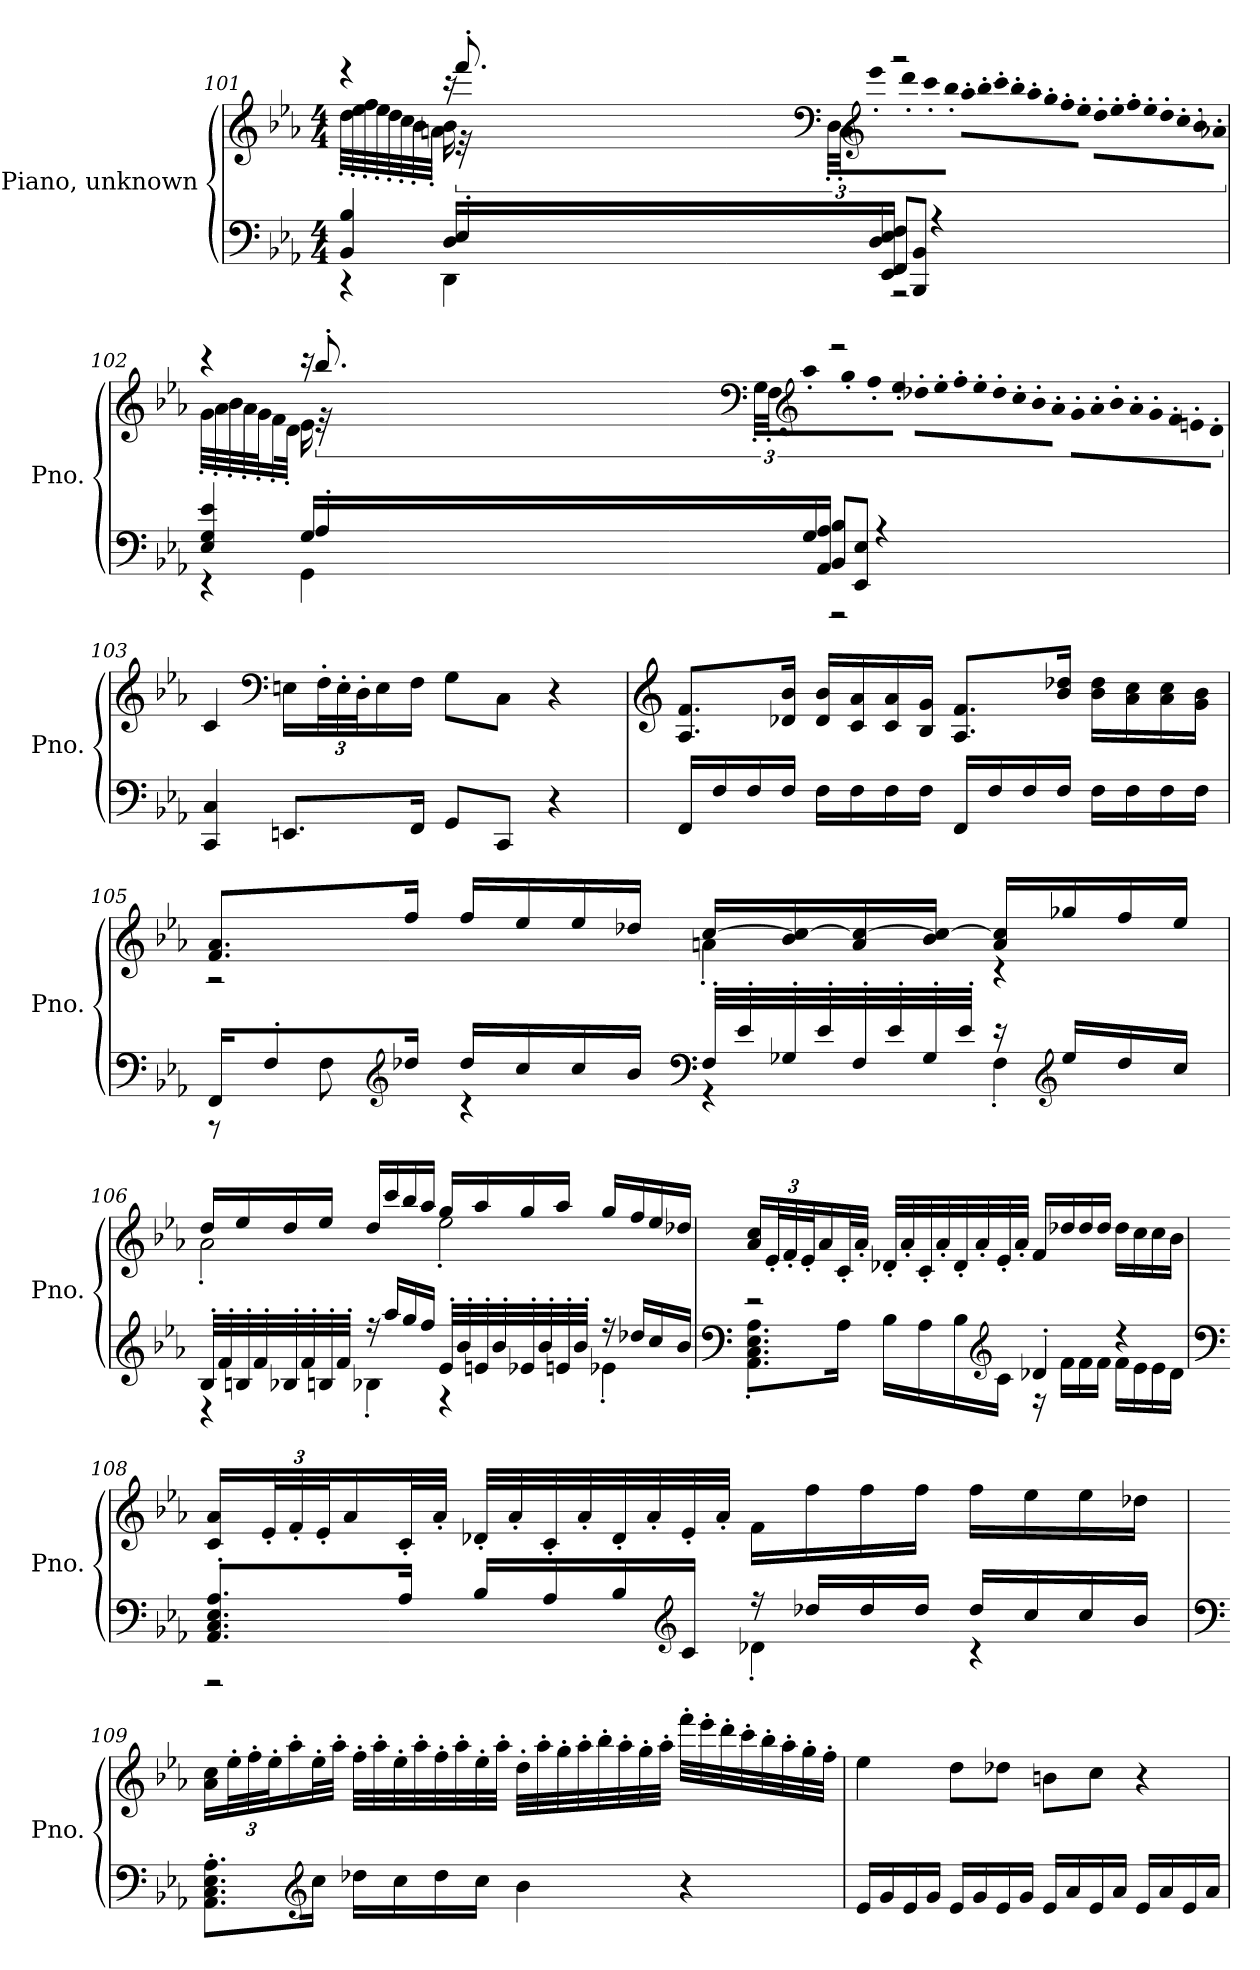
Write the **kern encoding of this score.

**kern	**kern
*part1	*part1
*staff2	*staff1
*I"Piano, unknown	*
*I'Pno.	*
!!LO:LB:g=z
*clefF4	*clefG2
*k[b-e-a-]	*k[b-e-a-]
*M4/4	*M4/4
=101	=101
*^	*^
4BB-/ 4B-/	4r	4r	32dd'\LLL
.	.	.	32ee-'\
.	.	.	32ff'\
.	.	.	32ee-'\
.	.	.	32dd'\
.	.	.	32cc'\
.	.	.	32b-'\
.	.	.	32an'\JJJ
16D/LL	4DD\	16r	16b-\
16E-'/	.	8.fff'/	48r
*	*	*clefF4	*
.	.	.	48D'\LLL
.	.	.	48C'\
*	*	*clefG2	*
16D/	.	.	32eee-'\
.	.	.	32ddd'\
16EE-/ 16E-/JJ	.	.	32ccc'\
.	.	.	32bb-'\JJJ
8FF/ 8F/L	2r	2r	32aa-'\LLL
.	.	.	32bb-'\
.	.	.	32ccc'\
.	.	.	32bb-'\
8BBB-/ 8BB-/J	.	.	32aa-'\
.	.	.	32gg'\
.	.	.	32ff'\
.	.	.	32ee-'\JJJ
4r	.	.	32dd'\LLL
.	.	.	32ee-'\
.	.	.	32ff'\
.	.	.	32ee-'\
.	.	.	32dd'\
.	.	.	32cc'\
.	.	.	32b-'\
.	.	.	32a-X'\JJJ
!!LO:LB:g=z	!!
=102	=102	=102	=102
4E-/ 4G/ 4e-/	4r	4r	32g'\LLL
.	.	.	32a-'\
.	.	.	32b-'\
.	.	.	32a-'\
.	.	.	32g'\J
.	.	.	16f'\
.	.	.	32d'\JJk
16G/LL	4GG\	16r	16e-\
16A-'/	.	8.bb-'/	48r
*	*	*clefF4	*
.	.	.	48G'\LLL
.	.	.	48F'\
*	*	*clefG2	*
16G/	.	.	32aa-'\
.	.	.	32gg'\
16AA-/ 16A-/JJ	.	.	32ff'\
.	.	.	32ee-'\JJJ
8BB-/ 8B-/L	2r	2r	32dd-X'\LLL
.	.	.	32ee-'\
.	.	.	32ff'\
.	.	.	32ee-'\
8EE-/ 8E-/J	.	.	32dd-'\
.	.	.	32cc'\
.	.	.	32b-'\
.	.	.	32a-'\JJJ
4r	.	.	32g'\LLL
.	.	.	32a-'\
.	.	.	32b-'\
.	.	.	32a-'\
.	.	.	32g'\
.	.	.	32f'\
.	.	.	32en'\
.	.	.	32d'\JJJ
*v	*v	*	*
*	*v	*v
!!LO:LB:g=z
=103	=103
4CC/ 4C/	4c/
*	*clefF4
8.EEn/L	16En\LL
*	*Xbrackettup
.	48F'\L
.	48E'\
.	48D'\J
.	16E\
16FF/Jk	16F\JJ
8GG/L	8G\L
8CC/J	8C\J
4r	4r
=104	=104
*	*clefG2
16FF/LL	8.A-/ 8.f/L
16F/	.
16F/	.
16F/JJ	16d-X/ 16b-/Jk
16F\LL	16d-/ 16b-/LL
16F\	16c/ 16a-/
16F\	16c/ 16a-/
16F\JJ	16B-/ 16g/JJ
16FF/LL	8.A-/ 8.f/L
16F/	.
16F/	.
16F/JJ	16b-/ 16dd-X/Jk
16F\LL	16b-\ 16dd-\LL
16F\	16a-\ 16cc\
16F\	16a-\ 16cc\
16F\JJ	16g\ 16b-\JJ
!!LO:LB:g=z
=105	=105
*^	*^
16FF/KL	8r	8.f/ 8.a-/L	2r
8F'/	.	.	.
.	8F\	.	.
*clefG2	*	*	*
16dd-X/Jk	.	16ff/Jk	.
16dd-/LL	4r	16ff/LL	.
16cc/	.	16ee-/	.
16cc/	.	16ee-/	.
16b-/JJ	.	16dd-X/JJ	.
*clefF4	*	*	*
32F'/LLL	4r	[16cc/LL	4an'\
32e-'/	.	.	.
32G-X'/	.	16b-/ 16cc/_	.
32e-'/	.	.	.
32F'/	.	16a/ 16cc/_	.
32e-'/	.	.	.
32G-'/	.	16b-/ 16cc/_JJ	.
32e-'/JJJ	.	.	.
16r	4F'\	16a/ 16cc/]LL	4r
*clefG2	*	*	*
16ee-/LL	.	16gg-X/	.
16dd-/	.	16ff/	.
16cc/JJ	.	16ee-/JJ	.
!!LO:LB:g=z	!!
=106	=106	=106	=106
32B-'/LLL	4r	16dd/LL	2a-'\
32f'/	.	.	.
32Bn'/	.	16ee-/	.
32f'/	.	.	.
32B-X'/	.	16dd/	.
32f'/	.	.	.
32Bn'/	.	16ee-/JJ	.
32f'/JJJ	.	.	.
16r	4B-X'\	16dd/LL	.
16aa-/LL	.	16ccc/	.
16gg/	.	16bb-/	.
16ff/JJ	.	16aa-/JJ	.
32e-'/LLL	4r	16gg/LL	2ee-'\
32b-'/	.	.	.
32en'/	.	16aa-/	.
32b-'/	.	.	.
32e-X'/	.	16gg/	.
32b-'/	.	.	.
32en'/	.	16aa-/JJ	.
32b-'/JJJ	.	.	.
16r	4e-X'\	16gg/LL	.
16dd-X/LL	.	16ff/	.
16cc/	.	16ee-/	.
16b-/JJ	.	16dd-X/JJ	.
*	*	*v	*v
!!LO:PB:g=z
=107	=107	=107
*clefF4	*	*
2r	8.AA-\' 8.C\' 8.E-\' 8.A-\'L	16a-/ 16cc/LL
.	.	48e-'/L
.	.	48f'/
.	.	48e-'/J
.	.	16a-/
.	16A-\Jk	32c'/L
.	.	32a-'/JJJ
.	16B-\LL	32d-X'/LLL
.	.	32a-'/
.	16A-\	32c'/
.	.	32a-'/
.	16B-\	32d-'/
.	.	32a-'/
*clefG2	*	*
.	16c\JJ	32e-'/
.	.	32a-'/JJJ
4d-X'/	16r	16f/LL
.	16f\LL	16dd-X/
.	16f\	16dd-/
.	16f\JJ	16dd-/JJ
4r	16f\LL	16dd-\LL
.	16e-\	16cc\
.	16e-\	16cc\
.	16d-\JJ	16b-\JJ
!!LO:LB:g=z
=108	=108	=108
*clefF4	*	*
8.AA-/' 8.C/' 8.E-/' 8.A-/'L	2r	16c/ 16a-/LL
.	.	48e-'/L
.	.	48f'/
.	.	48e-'/J
.	.	16a-/
16A-/Jk	.	32c'/L
.	.	32a-'/JJJ
16B-/LL	.	32d-X'/LLL
.	.	32a-'/
16A-/	.	32c'/
.	.	32a-'/
16B-/	.	32d-'/
.	.	32a-'/
*clefG2	*	*
16c/JJ	.	32e-'/
.	.	32a-'/JJJ
16r	4d-X'\	16f\LL
16dd-X/LL	.	16ff\
16dd-/	.	16ff\
16dd-/JJ	.	16ff\JJ
16dd-/LL	4r	16ff\LL
16cc/	.	16ee-\
16cc/	.	16ee-\
16b-/JJ	.	16dd-X\JJ
*v	*v	*
!!LO:LB:g=z
=109	=109
*clefF4	*
8.AA-\' 8.C\' 8.E-\' 8.A-\'L	16a-\ 16cc\LL
.	48ee-'\L
.	48ff'\
.	48ee-'\J
.	16aa-'\
*clefG2	*
16cc\Jk	32ee-'\L
.	32aa-'\JJJ
16dd-X\LL	32ff'\LLL
.	32aa-'\
16cc\	32ee-'\
.	32aa-'\
16dd-\	32ff'\
.	32aa-'\
16cc\JJ	32ee-'\
.	32aa-'\JJJ
4b-\	32dd'\LLL
.	32aa-'\
.	32gg'\
.	32aa-'\
.	32bb-'\
.	32aa-'\
.	32gg'\
.	32aa-'\JJJ
4r	32fff'\LLL
.	32eee-'\
.	32ddd'\
.	32ccc'\
.	32bb-'\
.	32aa-'\
.	32gg'\
.	32ff'\JJJ
!!LO:LB:g=z
=110	=110
16e-/LL	4ee-\
16g/	.
16e-/	.
16g/JJ	.
16e-/LL	8dd\L
16g/	.
16e-/	8dd-X\J
16g/JJ	.
16e-/LL	8bn\L
16a-/	.
16e-/	8cc\J
16a-/JJ	.
16e-/LL	4r
16a-/	.
16e-/	.
16a-/JJ	.
=	=
*-	*-
